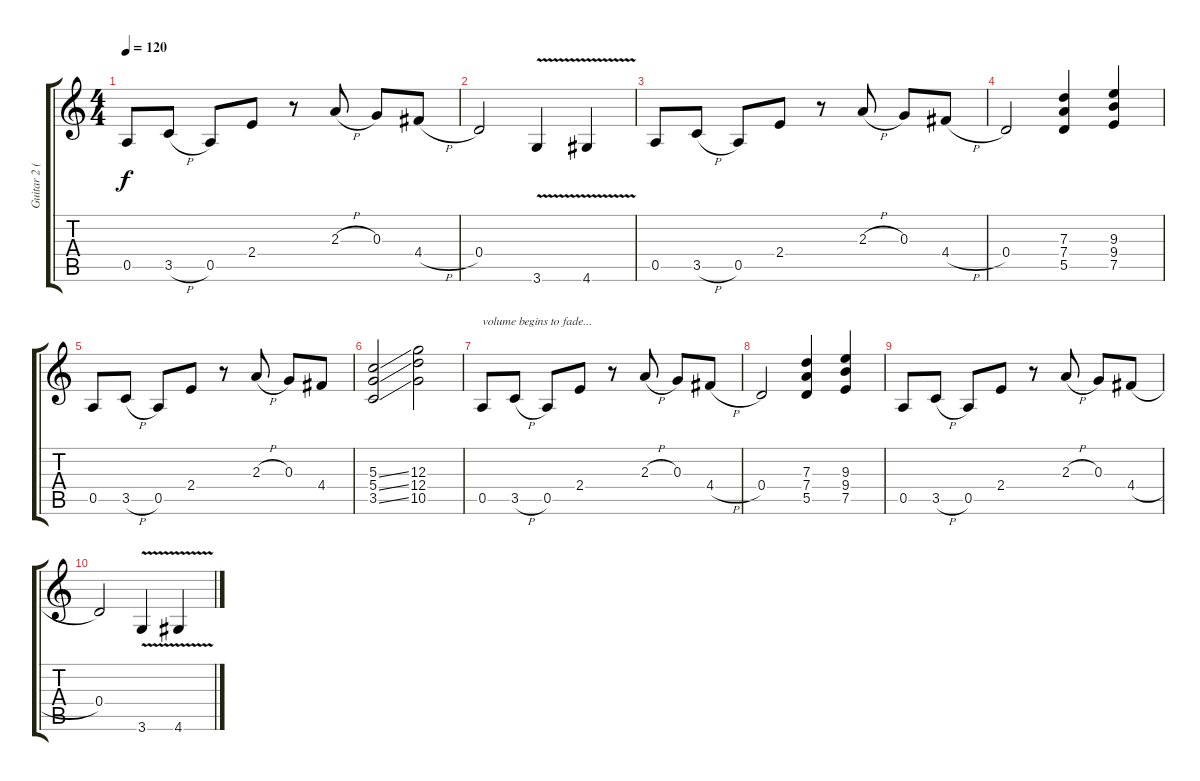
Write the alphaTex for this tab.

\track ("Guitar 2 (Randy Rhoads)" "Guitar 2 (") {instrument distortionguitar bank 255}
\staff {score tabs}
\tuning (E4 B3 G3 D3 A2 E2) {hide}
\ts (4 4)
\tempo 120
\clef g2
\ks c
0.5.8{dy f} 3.5{h}.8 0.5.8 2.4.8 r.8 2.3{h}.8 0.3.8 4.4{h}.8 |
0.4.2 3.6{v}.4 4.6{v}.4 |
0.5.8 3.5{h}.8 0.5.8 2.4.8 r.8 2.3{h}.8 0.3.8 4.4{h}.8 |
0.4.2 (7.3 7.4 5.5).4 (9.3 9.4 7.5).4 |
0.5.8 3.5{h}.8 0.5.8 2.4.8 r.8 2.3{h}.8 0.3.8 4.4.8 |
(5.3{ss} 5.4{ss} 3.5{ss}).2 (12.3 12.4 10.5).2 |
0.5.8{txt "volume begins to fade..."} 3.5{h}.8 0.5.8 2.4.8 r.8 2.3{h}.8 0.3.8 4.4{h}.8 |
0.4.2 (7.3 7.4 5.5).4 (9.3 9.4 7.5).4 |
0.5.8 3.5{h}.8 0.5.8 2.4.8 r.8 2.3{h}.8 0.3.8 4.4{h}.8 |
0.4.2 3.6{v}.4 4.6{v}.4
